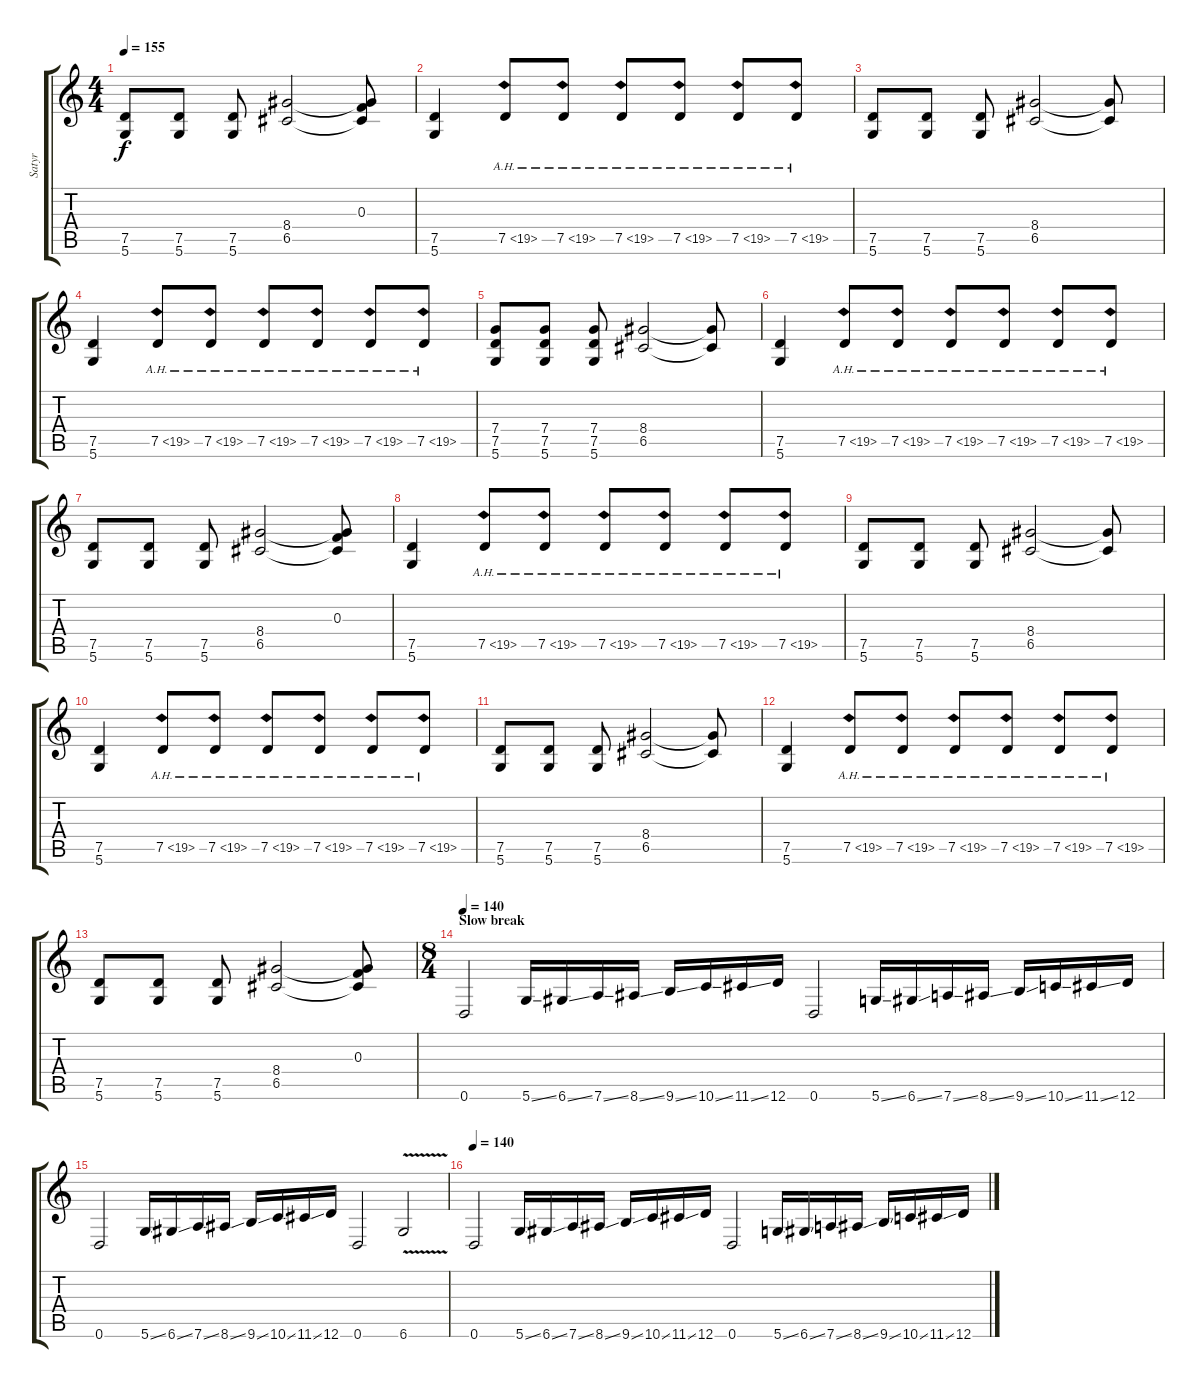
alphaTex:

\track ("Satyr" "Satyr") {instrument distortionguitar}
\staff {score tabs}
\tuning (D4 A3 F3 C3 G2 D2) {hide}
\ts (4 4)
\tempo 155
\clef g2
\ks c
(7.5 5.6).8{dy f} (7.5 5.6).8 (7.5 5.6).8 (8.4 6.5).2 (0.3 8.4{t} 6.5{t}).8 |
(7.5 5.6).4 7.5{ah 12}.8 7.5{ah 12}.8 7.5{ah 12}.8 7.5{ah 12}.8 7.5{ah 12}.8 7.5{ah 12}.8 |
(7.5 5.6).8 (7.5 5.6).8 (7.5 5.6).8 (8.4 6.5).2 (8.4{t} 6.5{t}).8 |
(7.5 5.6).4 7.5{ah 12}.8 7.5{ah 12}.8 7.5{ah 12}.8 7.5{ah 12}.8 7.5{ah 12}.8 7.5{ah 12}.8 |
(7.4 7.5 5.6).8 (7.4 7.5 5.6).8 (7.4 7.5 5.6).8 (8.4 6.5).2 (8.4{t} 6.5{t}).8 |
(7.5 5.6).4 7.5{ah 12}.8 7.5{ah 12}.8 7.5{ah 12}.8 7.5{ah 12}.8 7.5{ah 12}.8 7.5{ah 12}.8 |
(7.5 5.6).8 (7.5 5.6).8 (7.5 5.6).8 (8.4 6.5).2 (0.3 8.4{t} 6.5{t}).8 |
(7.5 5.6).4 7.5{ah 12}.8 7.5{ah 12}.8 7.5{ah 12}.8 7.5{ah 12}.8 7.5{ah 12}.8 7.5{ah 12}.8 |
(7.5 5.6).8 (7.5 5.6).8 (7.5 5.6).8 (8.4 6.5).2 (8.4{t} 6.5{t}).8 |
(7.5 5.6).4 7.5{ah 12}.8 7.5{ah 12}.8 7.5{ah 12}.8 7.5{ah 12}.8 7.5{ah 12}.8 7.5{ah 12}.8 |
(7.5 5.6).8 (7.5 5.6).8 (7.5 5.6).8 (8.4 6.5).2 (8.4{t} 6.5{t}).8 |
(7.5 5.6).4 7.5{ah 12}.8 7.5{ah 12}.8 7.5{ah 12}.8 7.5{ah 12}.8 7.5{ah 12}.8 7.5{ah 12}.8 |
(7.5 5.6).8 (7.5 5.6).8 (7.5 5.6).8 (8.4 6.5).2 (0.3 8.4{t} 6.5{t}).8 |
\ts (8 4)
\section ("" "Slow break")
\tempo 140
0.6.2 5.6{ss}.16 6.6{ss}.16 7.6{ss}.16 8.6{ss}.16 9.6{ss}.16 10.6{ss}.16 11.6{ss}.16 12.6.16 0.6.2 5.6{ss}.16 6.6{ss}.16 7.6{ss}.16 8.6{ss}.16 9.6{ss}.16 10.6{ss}.16 11.6{ss}.16 12.6.16 |
0.6.2 5.6{ss}.16 6.6{ss}.16 7.6{ss}.16 8.6{ss}.16 9.6{ss}.16 10.6{ss}.16 11.6{ss}.16 12.6.16 0.6.2 6.6{v}.2 |
\tempo 140
0.6.2 5.6{ss}.16 6.6{ss}.16 7.6{ss}.16 8.6{ss}.16 9.6{ss}.16 10.6{ss}.16 11.6{ss}.16 12.6.16 0.6.2 5.6{ss}.16 6.6{ss}.16 7.6{ss}.16 8.6{ss}.16 9.6{ss}.16 10.6{ss}.16 11.6{ss}.16 12.6.16
